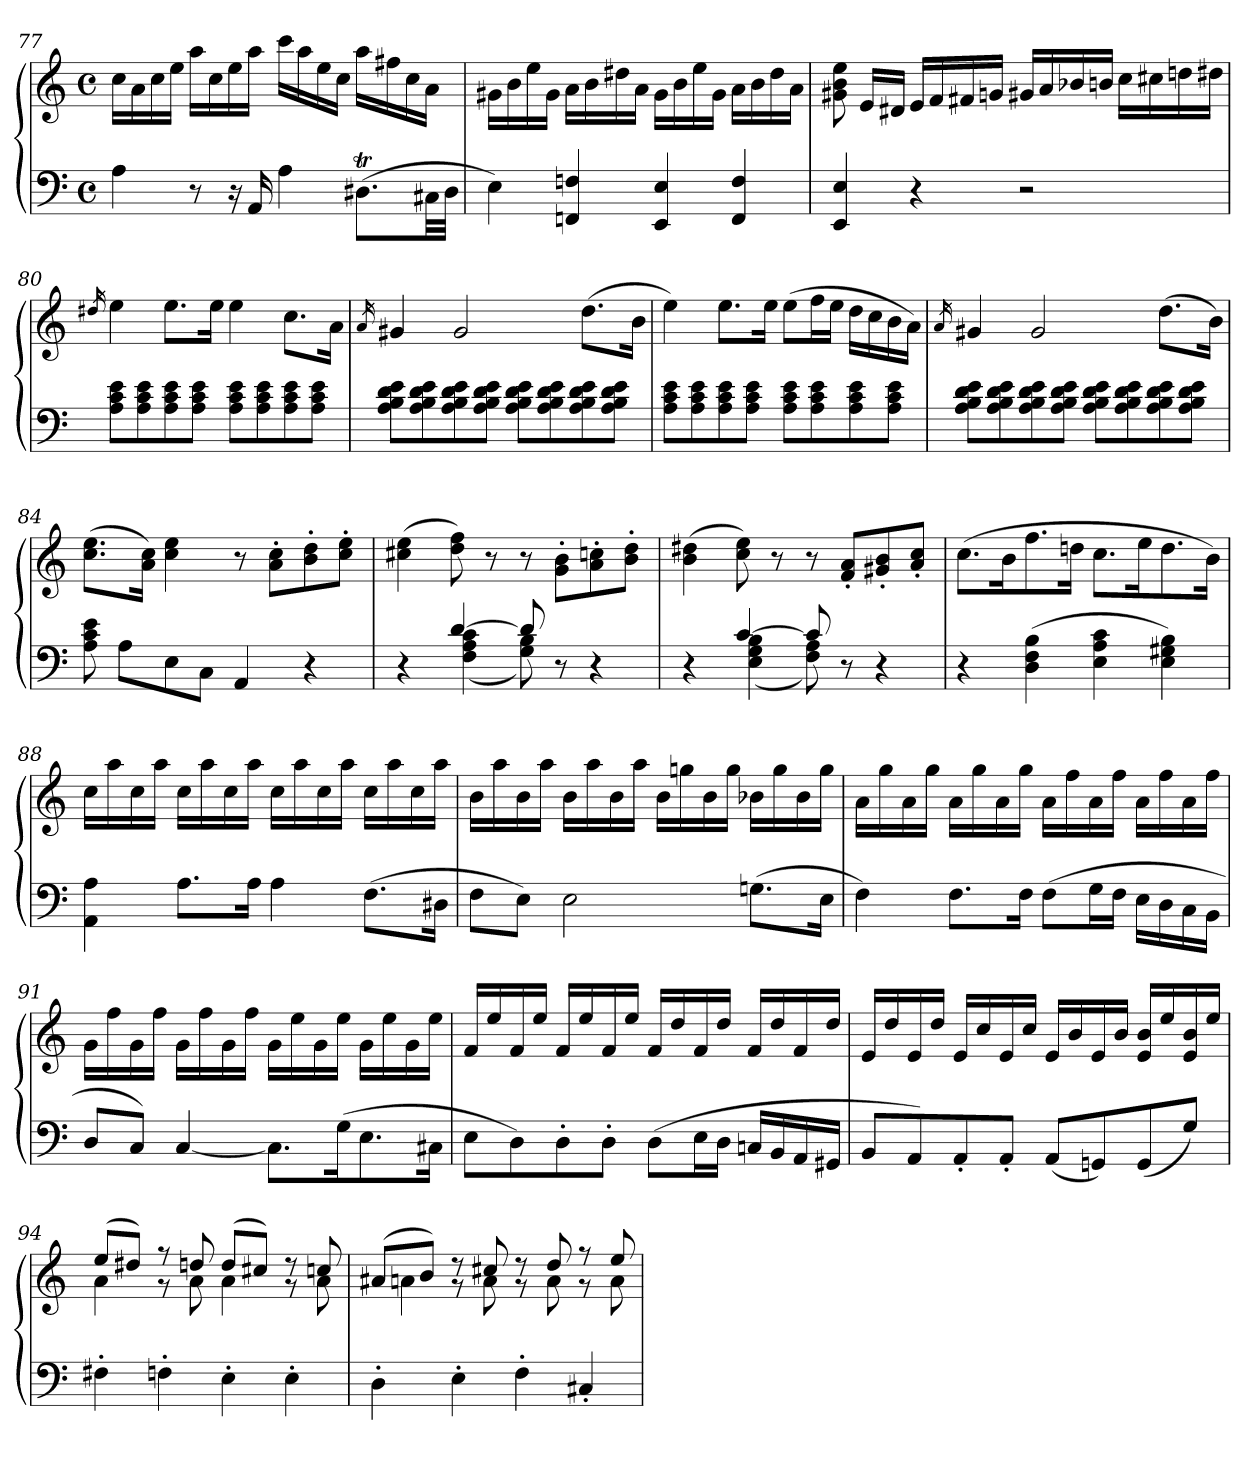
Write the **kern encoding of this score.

**kern	**kern
*part1	*part1
*staff2	*staff1
*clefF4	*clefG2
*k[]	*k[]
*a:	*a:
*M4/4	*M4/4
*met(c)	*met(c)
=77	=77
4A\	16cc\LL
.	16a\
.	16cc\
.	16ee\JJ
8r	16aa\LL
.	16cc\
16r	16ee\
16AA/	16aa\JJ
4A\	16ccc\LL
.	16aa\
.	16ee\
.	16cc\JJ
(8.D#Xt\L	16aa\LL
.	16ff#X\
.	16cc\
32C#X\LL	16a\JJ
32D#\JJJ	.
=78	=78
4E\)	16g#X\LL
.	16b\
.	16ee\
.	16g#\JJ
4FFn/ 4Fn/	16a\LL
.	16b\
.	16dd#X\
.	16a\JJ
4EE/ 4E/	16g#\LL
.	16b\
.	16ee\
.	16g#\JJ
4FF/ 4F/	16a\LL
.	16b\
.	16dd#\
.	16a\JJ
=79	=79
4EE/ 4E/	8g#X\ 8b\ 8ee\
.	16e/LL
.	16d#X/JJ
4r	16e/LL
.	16f/
.	16f#X/
.	16gn/JJ
2r	16g#X/LL
.	16a/
.	16b-X/
.	16bn/JJ
.	16cc\LL
.	16cc#X\
.	16ddn\
.	16dd#X\JJ
=80	=80
.	16qdd#X/
8A\ 8c\ 8e\L	4ee\
8A\ 8c\ 8e\	.
8A\ 8c\ 8e\	8.ee\L
8A\ 8c\ 8e\J	.
.	16ee\Jk
8A\ 8c\ 8e\L	4ee\
8A\ 8c\ 8e\	.
8A\ 8c\ 8e\	8.cc\L
8A\ 8c\ 8e\J	.
.	16a\Jk
=81	=81
.	16qa/
8A\ 8B\ 8d\ 8e\L	4g#X/
8A\ 8B\ 8d\ 8e\	.
8A\ 8B\ 8d\ 8e\	2g#/
8A\ 8B\ 8d\ 8e\J	.
8A\ 8B\ 8d\ 8e\L	.
8A\ 8B\ 8d\ 8e\	.
8A\ 8B\ 8d\ 8e\	(8.dd\L
8A\ 8B\ 8d\ 8e\J	.
.	16b\Jk
=82	=82
8A\ 8c\ 8e\L	4ee\)
8A\ 8c\ 8e\	.
8A\ 8c\ 8e\	8.ee\L
8A\ 8c\ 8e\J	.
.	16ee\Jk
8A\ 8c\ 8e\L	(8ee\L
8A\ 8c\ 8e\	16ff\L
.	16ee\JJ
8A\ 8c\ 8e\	16dd\LL
.	16cc\
8A\ 8c\ 8e\J	16b\
.	16a\JJ)
=83	=83
.	16qa/
8A\ 8B\ 8d\ 8e\L	4g#X/
8A\ 8B\ 8d\ 8e\	.
8A\ 8B\ 8d\ 8e\	2g#/
8A\ 8B\ 8d\ 8e\J	.
8A\ 8B\ 8d\ 8e\L	.
8A\ 8B\ 8d\ 8e\	.
8A\ 8B\ 8d\ 8e\	(8.dd\L
8A\ 8B\ 8d\ 8e\J	.
.	16b\Jk)
=84	=84
8A\ 8c\ 8e\	(8.cc\ 8.ee\L
8A\L	.
.	16a\ 16cc\Jk)
8E\	4cc\ 4ee\
8C\J	.
4AA/	8r
.	8a'\ 8cc'\L
4r	8b'\ 8dd'\
.	8cc'\ 8ee'\J
=85	=85
*^	*
4ryy	4r	(4cc#X\ 4ee\
[4d/	(4F\ 4A\ 4c\	8dd\ 8ff\)
.	.	8r
8d/]	8G\ 8B\)	8r
8ryy	8r	8g'\ 8b'\L
4ryy	4r	8a'\ 8ccn'\
.	.	8b'\ 8dd'\J
=86	=86	=86
4ryy	4r	(4b\ 4dd#X\
[4c/	(4E\ 4G\ 4B\	8cc\ 8ee\)
.	.	8r
8c/]	8F\ 8A\)	8r
8ryy	8r	8f'/ 8a'/L
4ryy	4r	8g#X'/ 8b'/
.	.	8a'/ 8cc'/J
*v	*v	*
=87	=87
4r	(8.cc\L
.	16b\K
(4D\ 4F\ 4B\	8.ff\
.	16ddn\Jk
4E\ 4A\ 4c\	8.cc\L
.	16ee\K
4E\ 4G#X\ 4B\)	8.dd\
.	16b\Jk)
=88	=88
4AA\ 4A\	16cc\LL
.	16aa\
.	16cc\
.	16aa\JJ
8.A\L	16cc\LL
.	16aa\
.	16cc\
16A\Jk	16aa\JJ
4A\	16cc\LL
.	16aa\
.	16cc\
.	16aa\JJ
(8.F\L	16cc\LL
.	16aa\
.	16cc\
16D#X\Jk	16aa\JJ
=89	=89
8F\L	16b\LL
.	16aa\
8E\J)	16b\
.	16aa\JJ
2E\	16b\LL
.	16aa\
.	16b\
.	16aa\JJ
.	16b\LL
.	16ggn\
.	16b\
.	16gg\JJ
(8.Gn\L	16b-X\LL
.	16gg\
.	16b-\
16E\Jk	16gg\JJ
=90	=90
4F\)	16a\LL
.	16gg\
.	16a\
.	16gg\JJ
8.F\L	16a\LL
.	16gg\
.	16a\
16F\Jk	16gg\JJ
(8F\L	16a\LL
.	16ff\
16G\L	16a\
16F\JJ	16ff\JJ
16E\LL	16a\LL
16D\	16ff\
16C\	16a\
16BB\JJ	16ff\JJ
=91	=91
8D/L	16g\LL
.	16ff\
8C/J)	16g\
.	16ff\JJ
[4C/	16g\LL
.	16ff\
.	16g\
.	16ff\JJ
8.C\L]	16g\LL
.	16ee\
.	16g\
(16G\K	16ee\JJ
8.E\	16g\LL
.	16ee\
.	16g\
16C#X\Jk	16ee\JJ
=92	=92
8E\L	16f/LL
.	16ee/
8D\)	16f/
.	16ee/JJ
8D'\	16f/LL
.	16ee/
8D'\J	16f/
.	16ee/JJ
(8D\L	16f/LL
.	16dd/
16E\L	16f/
16D\JJ	16dd/JJ
16Cn/LL	16f/LL
16BB/	16dd/
16AA/	16f/
16GG#X/JJ	16dd/JJ
=93	=93
8BB/L	16e/LL
.	16dd/
8AA/)	16e/
.	16dd/JJ
8AA'/	16e/LL
.	16cc/
8AA'/J	16e/
.	16cc/JJ
(8AA/L	16e/LL
.	16b/
8GGn/)	16e/
.	16b/JJ
(8GG/	16e/ 16b/LL
.	16ee/
8G/J)	16e/ 16b/
.	16ee/JJ
=94	=94
*	*^
4F#X'\	(8ee/L	4a\
.	8dd#X/J)	.
4Fn'\	8r	8r
.	8ddn/	8a\
4E'\	(8dd/L	4a\
.	8cc#X/J)	.
4E'\	8r	8r
.	8ccn/	8a\
=95	=95	=95
4D'\	(8a#X/L	4an\
.	8b/J)	.
4E'\	8r	8r
.	8cc#X/	8a\
4F'\	8r	8r
.	8dd/	8a\
4C#X'/	8r	8r
.	8ee/	8a\
*	*v	*v
=	=
*-	*-
